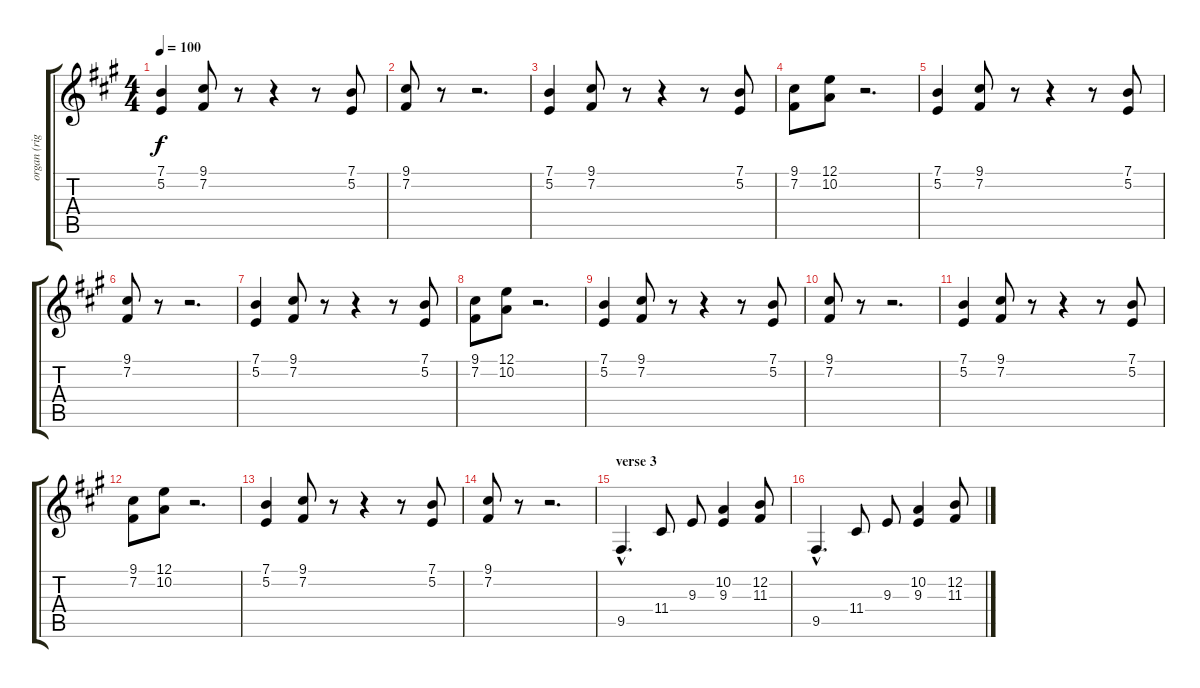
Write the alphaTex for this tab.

\track ("organ (right hand)" "organ (rig") {instrument rockorgan}
\staff {score tabs}
\tuning (E4 B3 G3 D3 A2 E2) {hide}
\ts (4 4)
\tempo 100
\clef g2
\ks a
(7.1 5.2).4{dy f} (9.1 7.2).8 r.8 r.4 r.8 (7.1 5.2).8 |
(9.1 7.2).8 r.8 r.2{d} |
(7.1 5.2).4 (9.1 7.2).8 r.8 r.4 r.8 (7.1 5.2).8 |
(9.1 7.2).8 (12.1 10.2).8 r.2{d} |
(7.1 5.2).4 (9.1 7.2).8 r.8 r.4 r.8 (7.1 5.2).8 |
(9.1 7.2).8 r.8 r.2{d} |
(7.1 5.2).4 (9.1 7.2).8 r.8 r.4 r.8 (7.1 5.2).8 |
(9.1 7.2).8 (12.1 10.2).8 r.2{d} |
(7.1 5.2).4 (9.1 7.2).8 r.8 r.4 r.8 (7.1 5.2).8 |
(9.1 7.2).8 r.8 r.2{d} |
(7.1 5.2).4 (9.1 7.2).8 r.8 r.4 r.8 (7.1 5.2).8 |
(9.1 7.2).8 (12.1 10.2).8 r.2{d} |
(7.1 5.2).4 (9.1 7.2).8 r.8 r.4 r.8 (7.1 5.2).8 |
(9.1 7.2).8 r.8 r.2{d} |
\section ("" "verse 3")
9.5{hac}.4{d} 11.4.8 9.3.8 (10.2 9.3).4 (12.2 11.3).8 |
9.5{hac}.4{d} 11.4.8 9.3.8 (10.2 9.3).4 (12.2 11.3).8
